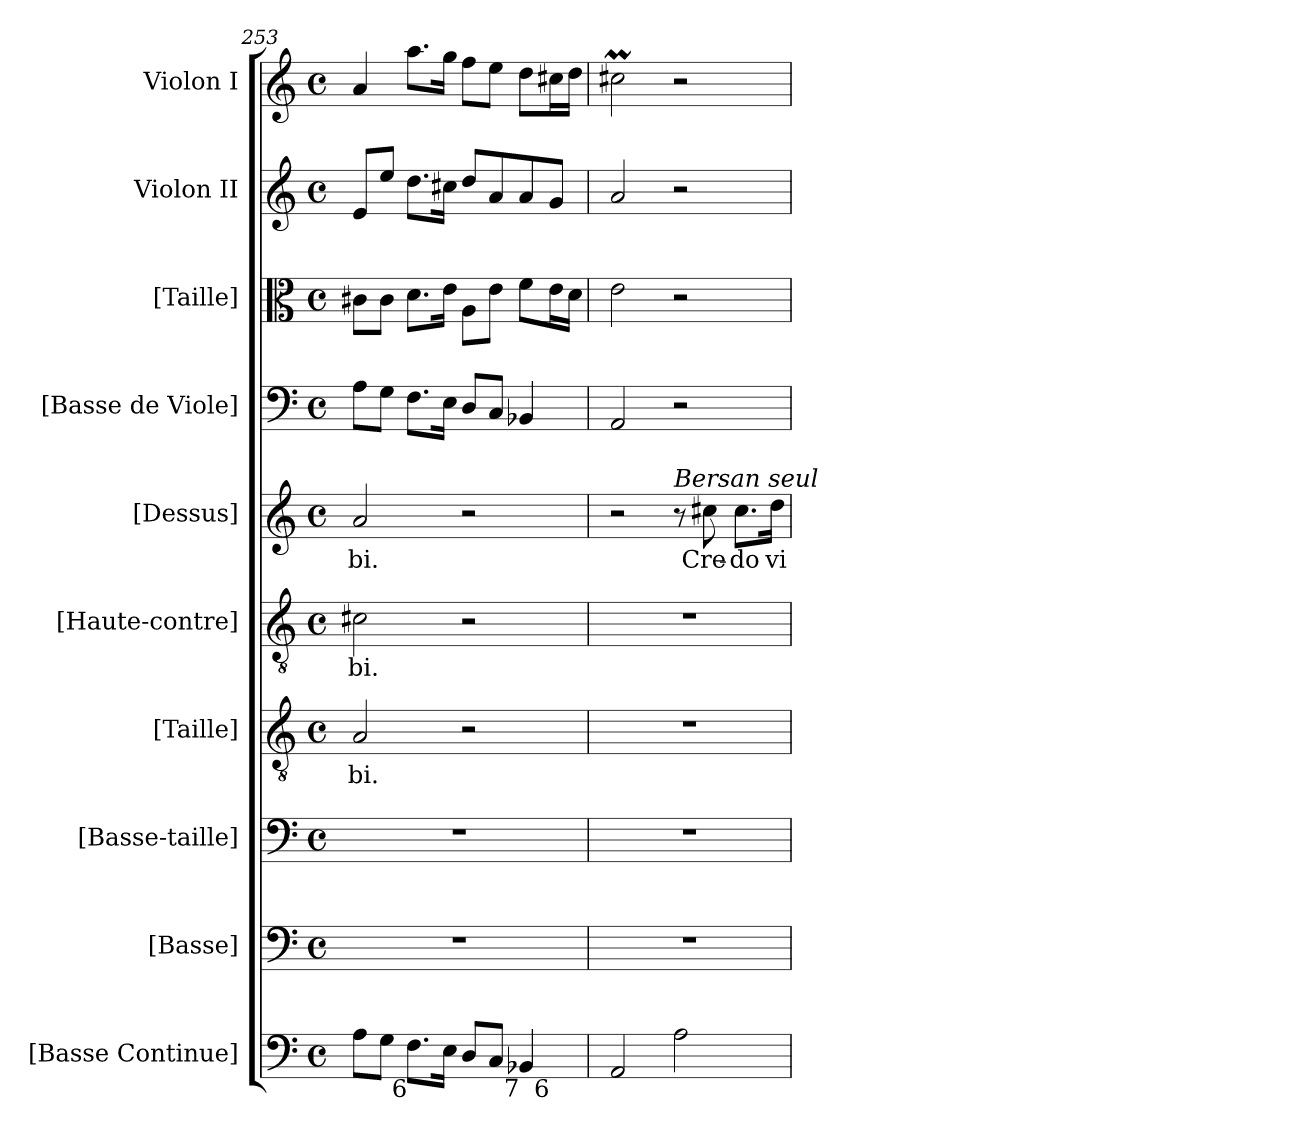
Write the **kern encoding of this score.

**kern	**kern	**kern	**kern	**text	**kern	**text	**kern	**text	**kern	**kern	**kern	**kern
*part10	*part9	*part8	*part7	*part7	*part6	*part6	*part5	*part5	*part4	*part3	*part2	*part1
*staff10	*staff9	*staff8	*staff7	*staff7	*staff6	*staff6	*staff5	*staff5	*staff4	*staff3	*staff2	*staff1
*I"[Basse Continue]	*I"[Basse]	*I"[Basse-taille]	*I"[Taille]	*	*I"[Haute-contre]	*	*I"[Dessus]	*	*I"[Basse de Viole]	*I"[Taille]	*I"Violon II	*I"Violon I
*I'B.c.	*I'B.	*I'B.t.	*I'T.	*	*I'H.C.	*	*I'D.	*	*	*	*I'Vln. II	*I'Vln. I
*clefF4	*clefF4	*clefF4	*clefGv2	*	*clefGv2	*	*clefG2	*	*clefF4	*clefC3	*clefG2	*clefG2
*	*	*	*ITrd7c12	*	*ITrd7c12	*	*	*	*	*	*	*
*k[]	*k[]	*k[]	*k[]	*	*k[]	*	*k[]	*	*k[]	*k[]	*k[]	*k[]
*M4/4	*M4/4	*M4/4	*M4/4	*	*M4/4	*	*M4/4	*	*M4/4	*M4/4	*M4/4	*M4/4
*met(c)	*met(c)	*met(c)	*met(c)	*	*met(c)	*	*met(c)	*	*met(c)	*met(c)	*met(c)	*met(c)
=253	=253	=253	=253	=253	=253	=253	=253	=253	=253	=253	=253	=253
!	!	!	!	!LO:LY:b:color=#000000	!	!	!	!	!	!	!	!
!	!	!	!	!	!	!LO:LY:b:color=#000000	!	!	!	!	!	!
!LO:TX:b:rj:t=#	!	!	!	!	!	!	!	!	!	!	!	!
!	!	!	!	!	!	!	!	!LO:LY:b:color=#000000	!	!	!	!
*^	*	*	*	*	*	*	*	*	*	*	*	*
8Ai\L	2..ryy	1r	1r	2AAi/	-bi.	2C#Xi\	-bi.	2ai/	-bi.	8Ai\L	8c#Xi\L	8ei/L	4ai/
8Gi\J	.	.	.	.	.	.	.	.	.	8Gi\J	8c#i\J	8eei/J	.
!LO:TX:b:rj:t=6	!	!	!	!	!	!	!	!	!	!	!	!	!
8.Fi\L	.	.	.	.	.	.	.	.	.	8.Fi\L	8.di\L	8.ddi\L	8.aai\L
16Ei\Jk	.	.	.	.	.	.	.	.	.	16Ei\Jk	16ei\Jk	16cc#Xi\Jk	16ggi\Jk
8Di/L	.	.	.	2r	.	2r	.	2r	.	8Di/L	8Ai\L	8ddi/L	8ffi\L
8Ci/J	.	.	.	.	.	.	.	.	.	8Ci/J	8ei\J	8ai/	8eei\J
!LO:TX:b:rj:t=7	!	!	!	!	!	!	!	!	!	!	!	!	!
4BB-Xi/	.	.	.	.	.	.	.	.	.	4BB-Xi/	8fi\L	8ai/	8ddi\L
!	!LO:TX:b:rj:t=6	!	!	!	!	!	!	!	!	!	!	!	!
.	8ryy	.	.	.	.	.	.	.	.	.	16ei\L	8gi/J	16cc#Xi\L
.	.	.	.	.	.	.	.	.	.	.	16di\JJ	.	16ddi\JJ
=254	=254	=254	=254	=254	=254	=254	=254	=254	=254	=254	=254	=254	=254
!LO:TX:b:rj:t=#	!	!	!	!	!	!	!	!	!	!	!	!	!
*v	*v	*	*	*	*	*	*	*	*	*	*	*	*
2AAi/	1r	1r	1r	.	1r	.	2r	.	2AAi/	2ei\	2ai/	2cc#Xmi\
!	!	!	!	!	!	!	!LO:TX:a:i:t=Bersan seul	!	!	!	!	!
2Ai\	.	.	.	.	.	.	8r	.	2r	2r	2r	2r
!	!	!	!	!	!	!	!	!LO:LY:b:color=#000000	!	!	!	!
.	.	.	.	.	.	.	8cc#Xi\	Cre-	.	.	.	.
!	!	!	!	!	!	!	!	!LO:LY:b:color=#000000	!	!	!	!
.	.	.	.	.	.	.	8.cc#i\L	-do	.	.	.	.
!	!	!	!	!	!	!	!	!LO:LY:b:color=#000000	!	!	!	!
.	.	.	.	.	.	.	16ddi\Jk	vi-	.	.	.	.
=	=	=	=	=	=	=	=	=	=	=	=	=
*-	*-	*-	*-	*-	*-	*-	*-	*-	*-	*-	*-	*-
